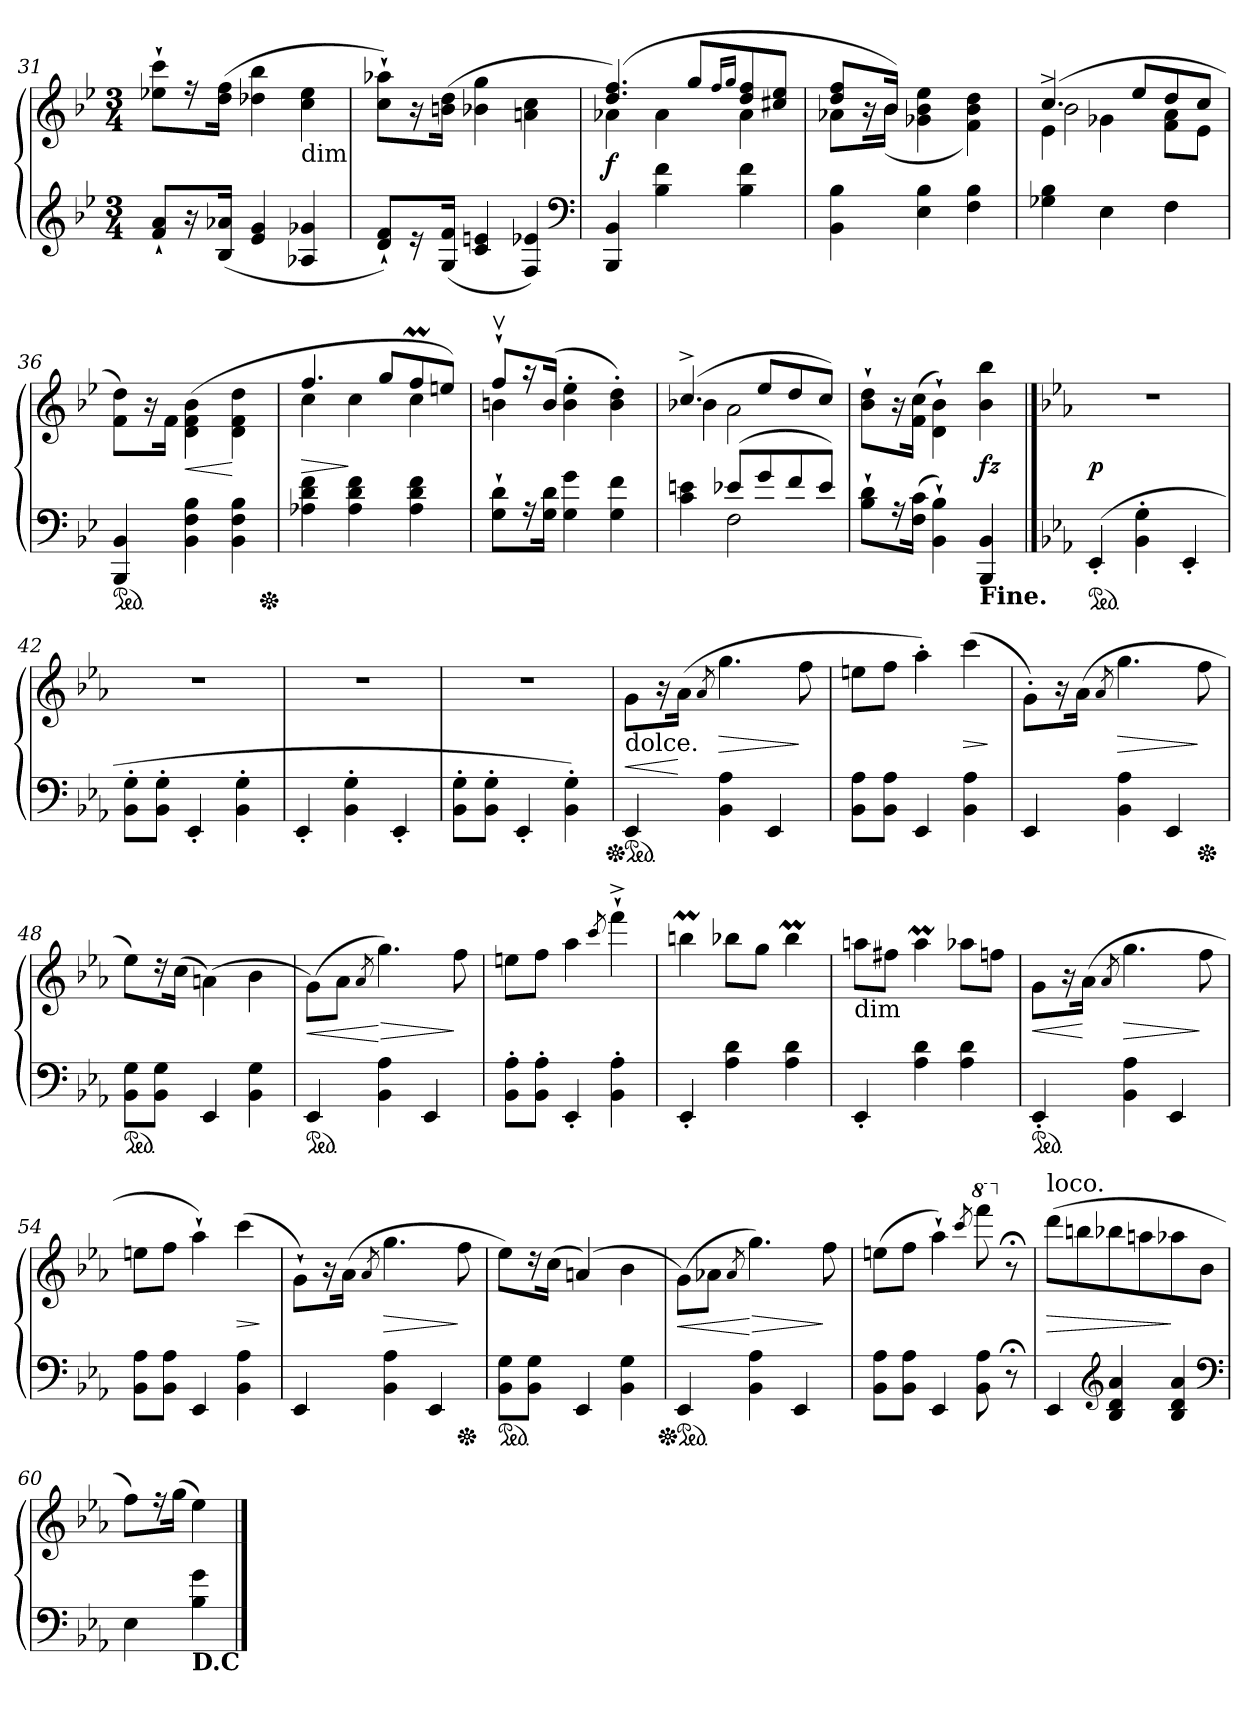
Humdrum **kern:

**kern	**kern	**dynam
*part1	*part1	*part1
*staff2	*staff1	*staff1/2
*clefG2	*clefG2	*
*k[b-e-]	*k[b-e-]	*
*M3/4	*M3/4	*
=31	=31	=31
8f` 8a`L	8ee-X` 8ccc`L	.
16r	16r	.
(16B- 16a-XJk	(16dd 16ffJk	.
4e- 4g	4dd-X 4bb-	.
!	!LO:TX:b:t=dim	!
4A-X 4g-X	4cc 4ee-	.
=32	=32	=32
8d` 8f`L)	8cc` 8aa-X`L)	.
16r	16r	.
(16G 16fJk	(16bn 16ddJk	.
4c 4en	4b-X 4gg	.
4F 4e-X)	4an 4cc	.
*clefF4	*	*
=33	=33	=33
*	*^	*
4BBB- 4BB-	(>4.dd 4.ff)	4a-X	f
4B- 4f	.	4a-	.
.	8ggL	.	.
.	16qff/LL	.	.
.	16qgg/JJ	.	.
4B- 4f	8dd 8ff	4a-	.
.	8cc#X 8ee-J	.	.
=34	=34	=34	=34
4BB- 4B-	8dd 8ffL	8a-XL	.
.	16r	16ryy	.
.	16b-Jk)	(>16b-Jk	.
4E- 4B-	2ryy	4g-X 4b- 4ee-	.
4F 4B-	.	4f\ 4b-\ 4dd\)	.
=35	=35	=35	=35
*	*	*^	*
4G-X 4B-	(4.cc	2b-	4e-^\	.
4E-	.	.	4g-X\	.
.	8ee-L	.	.	.
4F	8dd	4ryy	8f\ 8a\L	.
.	8ccJ	.	8e-\J	.
*	*v	*v	*v	*
=36	=36	=36
*ped	*	*
4BBB- 4BB-	8f\ 8dd\L)	.
.	16r	.
.	16fJk	.
4BB- 4F 4B-	(4d\ 4f\ 4b-\	<
4BB- 4F 4B-	4d\ 4f\ 4dd\	[
*Xped	*	*
=37	=37	=37
*	*^	*
4A-X 4d 4f	4.ff	4cc	>
4A- 4d 4f	.	4cc	]
.	8ggL	.	.
4A- 4d 4f	8ffM	4cc	.
.	8eenJ)	.	.
=38	=38	=38	=38
8G` 8d`L	8ff`vL	4bn	.
16r	16r	.	.
16G 16dJk	(16bJk	.	.
4G 4g	2ryy	4b'> 4ee-'>	.
4G 4f	.	4b'> 4dd'>)	.
=39	=39	=39	=39
*^	*	*	*
4ryy	4c 4en	(4.cc^	4b-X	.
(<8e-XL	2F	.	2a	.
8g	.	8ee-L	.	.
8f	.	8dd	.	.
8e-J)	.	8ccJ)	.	.
*v	*v	*	*	*
*	*v	*v	*
=40	=40	=40
8B-` 8d`L	8b-`\ 8dd`\L	.
16r	16r	.
(16F 16cJk	(16f 16ccJk	.
4BB-` 4B-`)	4d`\ 4b-`\)	.
!LO:TX:b:B:t=Fine.	!	!
4BBB- 4BB-	4b- 4bb-	fz
==41	==41	==41
*k[b-e-a-]	*k[b-e-a-]	*
*ped	*	*
(4EE-'	2.r	p
4BB-' 4G'	.	.
4EE-'	.	.
=42	=42	=42
8BB-' 8G'L	2.r	.
8BB-' 8G'J	.	.
4EE-'	.	.
4BB-' 4G'	.	.
=43	=43	=43
4EE-'	2.r	.
4BB-' 4G'	.	.
4EE-'	.	.
=44	=44	=44
8BB-' 8G'L	2.r	.
8BB-' 8G'J	.	.
4EE-'	.	.
4BB-' 4G')	.	.
=45	=45	=45
!	!LO:TX:b:t=dolce.	!
*Xped	*	*
*ped	*	*
4EE-	8g\L	<
.	16r	.
.	(>16a-Jk	[
.	8qa-/	.
4BB- 4A-	4.gg	>
4EE-	.	.
.	8ff	]
=46	=46	=46
8BB- 8A-L	8eenL	.
8BB- 8A-J	8ffJ	.
4EE-	4aa-')	.
4BB- 4A-	(4ccc	>
.	.	]
=47	=47	=47
4EE-	8g'\L)	.
.	16r	.
.	(>16a-Jk	.
.	8qa-/	.
4BB- 4A-	4.gg	>
4EE-	.	.
*Xped	*	*
.	8ff	]
=48	=48	=48
*ped	*	*
8BB- 8GL	8ee-L)	.
8BB- 8GJ	16r	.
.	(16ccJk	.
4EE-	(>4an\)	.
4BB- 4G	4b-	.
=49	=49	=49
*ped	*	*
4EE-	(8g\L)	<
.	8a-J	.
.	8qa-/	.
4BB- 4A-	4.gg)	[ >
4EE-	.	.
.	8ff	]
=50	=50	=50
8BB-' 8A-'L	8eenL	.
8BB-' 8A-'J	8ffJ	.
4EE-'	4aa-	.
.	8qccc/	.
4BB-' 4A-'	4fff`^<	.
=51	=51	=51
4EE-'	4bbnm	.
4A- 4d	8bb-XL	.
.	8ggJ	.
4A- 4d	4bb-M	.
=52	=52	=52
!	!LO:TX:b:t=dim	!
4EE-'	8aanL	.
.	8ff#XJ	.
4A- 4d	4aam	.
4A- 4d	8aa-XL	.
.	8ffnJ	.
=53	=53	=53
*ped	*	*
4EE-'	8g\L	<
.	16r	.
.	(>16a-Jk	[
.	8qa-/	.
4BB- 4A-	4.gg	>
4EE-	.	.
.	8ff	]
=54	=54	=54
8BB- 8A-L	8eenL	.
8BB- 8A-J	8ffJ	.
4EE-	4aa-`)	.
4BB- 4A-	(4ccc	>
.	.	]
=55	=55	=55
4EE-	8g`\L)	.
.	16r	.
.	(>16a-Jk	.
.	8qa-/	.
4BB- 4A-	4.gg	>
4EE-	.	.
*Xped	*	*
.	8ff	]
=56	=56	=56
*ped	*	*
8BB- 8GL	8ee-L)	.
8BB- 8GJ	16r	.
.	(16ccJk	.
4EE-	(4an)	.
4BB- 4G	4b-	.
=57	=57	=57
*Xped	*	*
*ped	*	*
4EE-	(8g\L)	<
.	8a-XJ	.
.	8qa-/	.
4BB- 4A-	4.gg)	[ >
4EE-	.	.
.	8ff	]
=58	=58	=58
8BB- 8A-L	(8eenL	.
8BB- 8A-J	8ffJ	.
4EE-	4aa-`)	.
.	8qccc/	.
*	*8va	*
8BB- 8A-	8ffff	.
*	*X8va	*
8r;<	8r;<	.
=59	=59	=59
!	!LO:TX:a:t=loco.	!
4EE-	(8dddL	>
.	8bbn	.
*clefG2	*	*
4B- 4d 4a-	8bb-X	.
.	8aan	.
4B- 4d 4a-	8aa-X	]
.	8b-J	.
*clefF4	*	*
=60	=60	=60
4E-	8ffL)	.
.	16r	.
.	(16ggJk	.
!LO:TX:b:B:t=D.C	!	!
4B- 4g	4ee-)	.
==	==	==
*-	*-	*-
